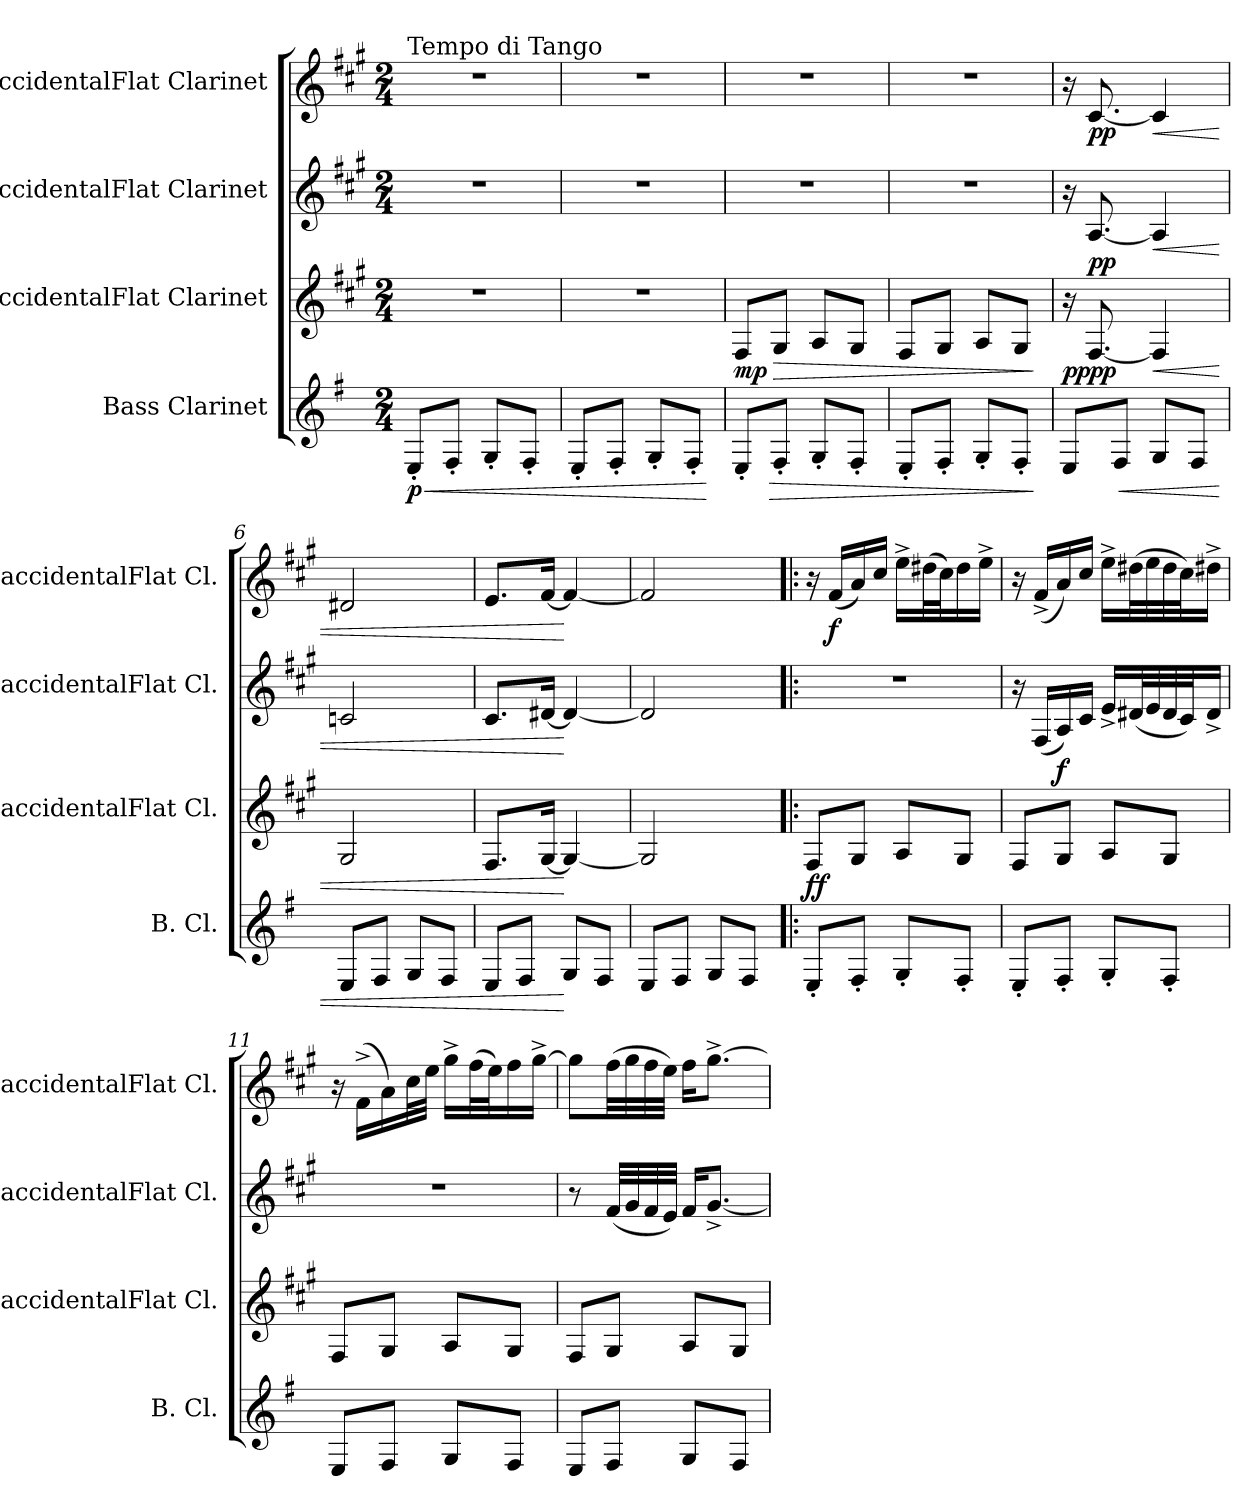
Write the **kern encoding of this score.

**kern	**dynam	**kern	**dynam	**kern	**dynam	**kern	**dynam
*part4	*part4	*part3	*part3	*part2	*part2	*part1	*part1
*staff4	*staff4	*staff3	*staff3	*staff2	*staff2	*staff1	*staff1
*I"Bass Clarinet	*	*I"BaccidentalFlat Clarinet	*	*I"BaccidentalFlat Clarinet	*	*I"BaccidentalFlat Clarinet	*
*I'B. Cl.	*	*I'BaccidentalFlat Cl.	*	*I'BaccidentalFlat Cl.	*	*I'BaccidentalFlat Cl.	*
*clefG2	*	*clefG2	*	*clefG2	*	*clefG2	*
*ITrd8c14	*	*ITrd1c2	*	*ITrd1c2	*	*ITrd1c2	*
*k[f#]	*	*k[f#]	*	*k[f#]	*	*k[f#]	*
*M2/4	*	*M2/4	*	*M2/4	*	*M2/4	*
=1	=1	=1	=1	=1	=1	=1	=1
!	!	!	!	!	!	!LO:TX:a:t=Tempo di Tango	!
!	!LO:HP:b	!	!	!	!	!	!
!	!LO:DY:n=1:b	!	!	!	!	!	!
8EE'/L	< p	2r	.	2r	.	2r	.
8FF#'/J	.	.	.	.	.	.	.
8GG'/L	.	.	.	.	.	.	.
8FF#'/J	.	.	.	.	.	.	.
=2	=2	=2	=2	=2	=2	=2	=2
8EE'/L	.	2r	.	2r	.	2r	.
8FF#'/J	.	.	.	.	.	.	.
8GG'/L	.	.	.	.	.	.	.
8FF#'/J	.	.	.	.	.	.	.
.	[	.	.	.	.	.	.
=3	=3	=3	=3	=3	=3	=3	=3
!	!LO:HP:b	!	!	!	!	!	!
!	!LO:DY:n=1:a	!	!	!	!	!	!
8EE'/L	> mp	8E/L	.	2r	.	2r	.
!	!	!	!LO:HP:b	!	!	!	!
8FF#'/J	.	8F#/J	>	.	.	.	.
8GG'/L	.	8G/L	.	.	.	.	.
8FF#'/J	.	8F#/J	.	.	.	.	.
=4	=4	=4	=4	=4	=4	=4	=4
8EE'/L	.	8E/L	.	2r	.	2r	.
8FF#'/J	.	8F#/J	.	.	.	.	.
8GG'/L	.	8G/L	.	.	.	.	.
8FF#'/J	.	8F#/J	.	.	.	.	.
.	]	.	]	.	.	.	.
=5	=5	=5	=5	=5	=5	=5	=5
!	!LO:HP:b	!	!	!	!	!	!
!	!LO:DY:n=1:b	!	!	!	!	!	!
!	!LO:DY:n=2:a	!	!	!	!	!	!
8EE/L	< pp pp	16r	.	16r	.	16r	.
!	!	!	!LO:DY:a	!	!	!	!LO:DY:b
.	.	[8.E/	pp	[8.G/	.	[8.B/	pp
8FF#/J	.	.	.	.	.	.	.
!	!	!	!LO:HP:b	!	!LO:HP:b	!	!LO:HP:b
8GG/L	.	4E/]	<	4G/]	<	4B/]	<
8FF#/J	.	.	.	.	.	.	.
=6	=6	=6	=6	=6	=6	=6	=6
8EE/L	.	2F#/	.	2B-X/	.	2c#X/	.
8FF#/J	.	.	.	.	.	.	.
8GG/L	.	.	.	.	.	.	.
8FF#/J	.	.	.	.	.	.	.
!!LO:LB:g=z
=7	=7	=7	=7	=7	=7	=7	=7
8EE/L	.	8.E/L	.	8.B/L	.	8.d/L	.
8FF#/J	.	.	.	.	.	.	.
.	.	[16F#/Jk	.	[16c#X/Jk	.	[16e/Jk	.
8GG/L	[	4F#/_	[	4c#/_	[	4e/_	[
8FF#/J	.	.	.	.	.	.	.
=8	=8	=8	=8	=8	=8	=8	=8
8EE/L	.	2F#/]	.	2c#/]	.	2e/]	.
8FF#/J	.	.	.	.	.	.	.
8GG/L	.	.	.	.	.	.	.
8FF#/J	.	.	.	.	.	.	.
=9!|:	=9!|:	=9!|:	=9!|:	=9!|:	=9!|:	=9!|:	=9!|:
!	!LO:DY:b	!	!	!	!	!	!
!	!LO:DY:n=1:a	!	!	!	!	!	!
8EE'/L	f f	8E/L	.	2r	.	16r	.
!	!	!	!	!	!	!	!LO:DY:b
.	.	.	.	.	.	(16e/LL	f
8FF#'/J	.	8F#/J	.	.	.	16g/)	.
.	.	.	.	.	.	16b/JJ	.
8GG'/L	.	8G/L	.	.	.	16dd^\LL	.
.	.	.	.	.	.	(32cc#X\L	.
.	.	.	.	.	.	32b\J)	.
8FF#'/J	.	8F#/J	.	.	.	16cc#\	.
.	.	.	.	.	.	16dd^\JJ	.
=10	=10	=10	=10	=10	=10	=10	=10
8EE'/L	.	8E/L	.	16r	.	16r	.
.	.	.	.	(16E/LL	.	(16e^/LL	.
!	!	!	!LO:DY:a	!	!	!	!
8FF#'/J	.	8F#/J	f	16G/)	.	16g/)	.
.	.	.	.	16B/JJ	.	16b/JJ	.
8GG'/L	.	8G/L	.	16d^/LL	.	16dd^\LL	.
.	.	.	.	(32c#X/L	.	(32cc#X\L	.
.	.	.	.	32d/	.	32dd\	.
8FF#'/J	.	8F#/J	.	32c#/	.	32cc#\	.
.	.	.	.	32B/J)	.	32b\J)	.
.	.	.	.	16c#^/JJ	.	16cc#X^\JJ	.
!!LO:PB:g=z
=11	=11	=11	=11	=11	=11	=11	=11
8EE/L	.	8E/L	.	2r	.	16r	.
.	.	.	.	.	.	(16e^\LL	.
8FF#/J	.	8F#/J	.	.	.	16g\)	.
.	.	.	.	.	.	32b\L	.
.	.	.	.	.	.	32dd\JJJ	.
8GG/L	.	8G/L	.	.	.	16ff#^\LL	.
.	.	.	.	.	.	(32ee\L	.
.	.	.	.	.	.	32dd\J)	.
8FF#/J	.	8F#/J	.	.	.	16ee\	.
.	.	.	.	.	.	[16ff#^\JJ	.
=12	=12	=12	=12	=12	=12	=12	=12
8EE/L	.	8E/L	.	8r	.	8ff#\L]	.
8FF#/J	.	8F#/J	.	(32e/LLL	.	(32ee\LL	.
.	.	.	.	32f#/	.	32ff#\	.
.	.	.	.	32e/	.	32ee\	.
.	.	.	.	32d/JJJ)	.	32dd\JJJ)	.
8GG/L	.	8G/L	.	16e/KL	.	16ee\KL	.
.	.	.	.	[8.f#^/J	.	[8.ff#^\J	.
8FF#/J	.	8F#/J	.	.	.	.	.
=	=	=	=	=	=	=	=
*-	*-	*-	*-	*-	*-	*-	*-
